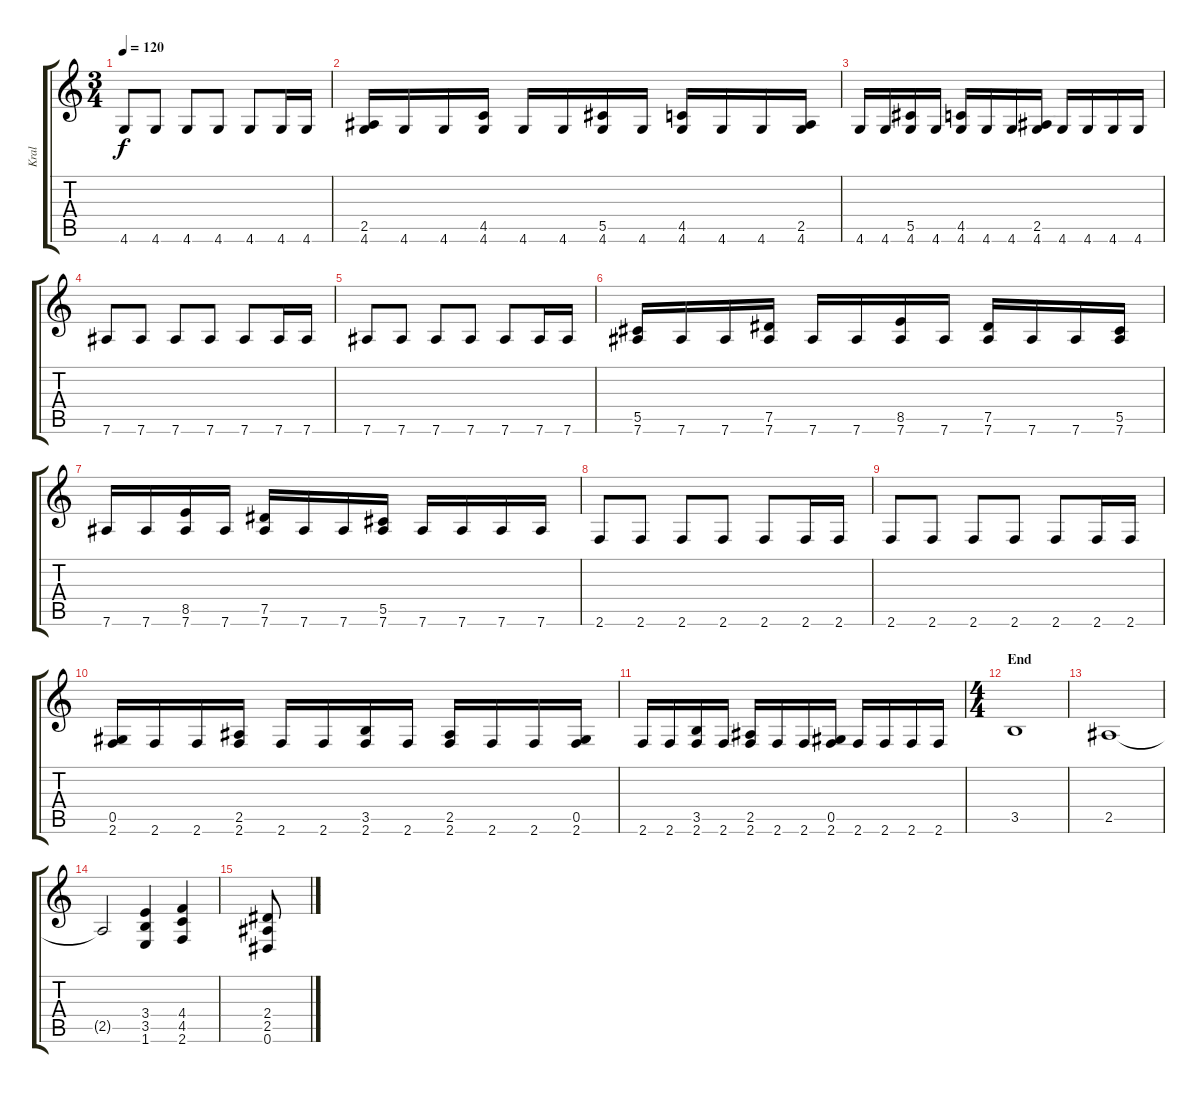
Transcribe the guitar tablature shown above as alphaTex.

\track ("Kral" "Kral") {instrument distortionguitar}
\staff {score tabs}
\tuning (Eb4 Bb3 Gb3 Db3 Ab2 Eb2) {hide}
\ts (3 4)
\tempo 120
\clef g2
\ks c
4.6.8{dy f} 4.6.8 4.6.8 4.6.8 4.6.8 4.6.16 4.6.16 |
(2.5 4.6).16 4.6.16 4.6.16 (4.5 4.6).16 4.6.16 4.6.16 (5.5 4.6).16 4.6.16 (4.5 4.6).16 4.6.16 4.6.16 (2.5 4.6).16 |
4.6.16 4.6.16 (5.5 4.6).16 4.6.16 (4.5 4.6).16 4.6.16 4.6.16 (2.5 4.6).16 4.6.16 4.6.16 4.6.16 4.6.16 |
7.6.8 7.6.8 7.6.8 7.6.8 7.6.8 7.6.16 7.6.16 |
7.6.8 7.6.8 7.6.8 7.6.8 7.6.8 7.6.16 7.6.16 |
(5.5 7.6).16 7.6.16 7.6.16 (7.5 7.6).16 7.6.16 7.6.16 (8.5 7.6).16 7.6.16 (7.5 7.6).16 7.6.16 7.6.16 (5.5 7.6).16 |
7.6.16 7.6.16 (8.5 7.6).16 7.6.16 (7.5 7.6).16 7.6.16 7.6.16 (5.5 7.6).16 7.6.16 7.6.16 7.6.16 7.6.16 |
2.6.8 2.6.8 2.6.8 2.6.8 2.6.8 2.6.16 2.6.16 |
2.6.8 2.6.8 2.6.8 2.6.8 2.6.8 2.6.16 2.6.16 |
(0.5 2.6).16 2.6.16 2.6.16 (2.5 2.6).16 2.6.16 2.6.16 (3.5 2.6).16 2.6.16 (2.5 2.6).16 2.6.16 2.6.16 (0.5 2.6).16 |
2.6.16 2.6.16 (3.5 2.6).16 2.6.16 (2.5 2.6).16 2.6.16 2.6.16 (0.5 2.6).16 2.6.16 2.6.16 2.6.16 2.6.16 |
\ts (4 4)
\section ("" "End")
3.5.1 |
2.5.1 |
2.5{t}.2 (3.4 3.5 1.6).4 (4.4 4.5 2.6).4 |
(2.4 2.5 0.6).8
